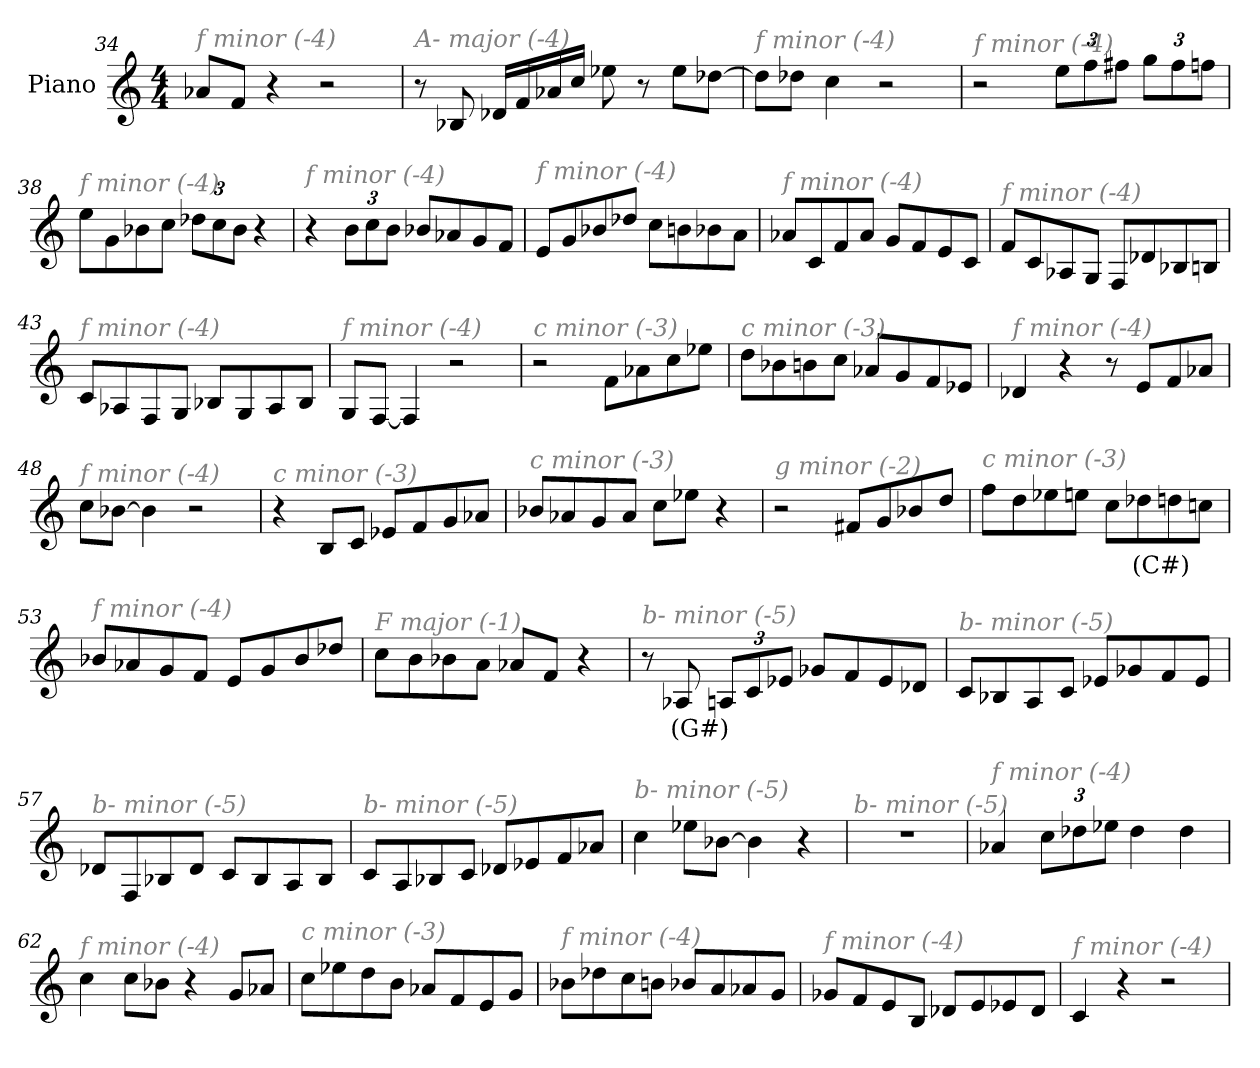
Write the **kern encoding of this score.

**kern	**text
*part1	*part1
*staff1	*staff1
*I"Piano	*
*I'Pno	*
*clefG2	*
*k[]	*
*M4/4	*
=34	=34
!LO:TX:i:color=#808080:t=f minor (-4)	!
8a-X/L	.
8f/J	.
4r	.
2r	.
=35	=35
!LO:TX:i:color=#808080:t=A- major (-4)	!
8r	.
8B-X/	.
16d-X/LL	.
16f/	.
16a-X/	.
16cc/JJ	.
8ee-X\	.
8r	.
8ee-\L	.
[8dd-X\J	.
!!LO:LB:g=z
=36	=36
!LO:TX:i:color=#808080:t=f minor (-4)	!
8dd-\L]	.
8dd-X\J	.
4cc\	.
2r	.
=37	=37
!LO:TX:i:color=#808080:t=f minor (-4)	!
2r	.
*Xbrackettup	*
12ee\L	.
12ff\	.
12ff#X\J	.
12gg\L	.
12ff#\	.
12ffn\J	.
=38	=38
!LO:TX:i:color=#808080:t=f minor (-4)	!
8ee\L	.
8g\	.
8b-X\	.
8cc\J	.
12dd-X\L	.
12cc\	.
12b-\J	.
4r	.
=39	=39
!LO:TX:i:color=#808080:t=f minor (-4)	!
4r	.
12b\L	.
12cc\	.
12b\J	.
8b-X/L	.
8a-X/	.
8g/	.
8f/J	.
!!LO:LB:g=z
=40	=40
!LO:TX:i:color=#808080:t=f minor (-4)	!
8e/L	.
8g/	.
8b-X/	.
8dd-X/J	.
8cc\L	.
8bn\	.
8b-X\	.
8a\J	.
=41	=41
!LO:TX:i:color=#808080:t=f minor (-4)	!
8a-X/L	.
8c/	.
8f/	.
8a-/J	.
8g/L	.
8f/	.
8e/	.
8c/J	.
=42	=42
!LO:TX:i:color=#808080:t=f minor (-4)	!
8f/L	.
8c/	.
8A-X/	.
8G/J	.
8F/L	.
8d-X/	.
8B-X/	.
8Bn/J	.
=43	=43
!LO:TX:i:color=#808080:t=f minor (-4)	!
8c/L	.
8A-X/	.
8F/	.
8G/J	.
8B-X/L	.
8G/	.
8A-/	.
8B-/J	.
!!LO:PB:g=z
=44	=44
!LO:TX:i:color=#808080:t=f minor (-4)	!
8G/L	.
[8F/J	.
4F/]	.
2r	.
=45	=45
!LO:TX:i:color=#808080:t=c minor (-3)	!
2r	.
8f\L	.
8a-X\	.
8cc\	.
8ee-X\J	.
=46	=46
!LO:TX:i:color=#808080:t=c minor (-3)	!
8dd\L	.
8b-X\	.
8bn\	.
8cc\J	.
8a-X/L	.
8g/	.
8f/	.
8e-X/J	.
=47	=47
!LO:TX:i:color=#808080:t=f minor (-4)	!
4d-X/	.
4r	.
8r	.
8e/L	.
8f/	.
8a-X/J	.
=48	=48
!LO:TX:i:color=#808080:t=f minor (-4)	!
8cc\L	.
[8b-X\J	.
4b-\]	.
2r	.
!!LO:LB:g=z
=49	=49
!LO:TX:i:color=#808080:t=c minor (-3)	!
4r	.
8B/L	.
8c/J	.
8e-X/L	.
8f/	.
8g/	.
8a-X/J	.
=50	=50
!LO:TX:i:color=#808080:t=c minor (-3)	!
8b-X/L	.
8a-X/	.
8g/	.
8a-/J	.
8cc\L	.
8ee-X\J	.
4r	.
=51	=51
!LO:TX:i:color=#808080:t=g minor (-2)	!
2r	.
8f#X/L	.
8g/	.
8b-X/	.
8dd/J	.
=52	=52
!LO:TX:i:color=#808080:t=c minor (-3)	!
8ff\L	.
8dd\	.
8ee-X\	.
8een\J	.
8cc\L	.
8dd-Xi\	(C#)
8dd\	.
8ccn\J	.
!!LO:LB:g=z
=53	=53
!LO:TX:i:color=#808080:t=f minor (-4)	!
8b-X/L	.
8a-X/	.
8g/	.
8f/J	.
8e/L	.
8g/	.
8b-/	.
8dd-X/J	.
=54	=54
!LO:TX:i:color=#808080:t=F major (-1)	!
8cc\L	.
8b\	.
8b-X\	.
8a\J	.
8a-X/L	.
8f/J	.
4r	.
=55	=55
!LO:TX:i:color=#808080:t=b- minor (-5)	!
8r	.
8A-Xi/	(G#)
12A/L	.
12c/	.
12e-X/J	.
8g-X/L	.
8f/	.
8e-/	.
8d-X/J	.
=56	=56
!LO:TX:i:color=#808080:t=b- minor (-5)	!
8c/L	.
8B-X/	.
8A/	.
8c/J	.
8e-X/L	.
8g-X/	.
8f/	.
8e-/J	.
!!LO:LB:g=z
=57	=57
!LO:TX:i:color=#808080:t=b- minor (-5)	!
8d-X/L	.
8F/	.
8B-X/	.
8d-/J	.
8c/L	.
8B-/	.
8A/	.
8B-/J	.
=58	=58
!LO:TX:i:color=#808080:t=b- minor (-5)	!
8c/L	.
8A/	.
8B-X/	.
8c/J	.
8d-X/L	.
8e-X/	.
8f/	.
8a-X/J	.
=59	=59
!LO:TX:i:color=#808080:t=b- minor (-5)	!
4cc\	.
8ee-X\L	.
[8b-X\J	.
4b-\]	.
4r	.
=60	=60
!LO:TX:i:color=#808080:t=b- minor (-5)	!
1r	.
=61	=61
!LO:TX:i:color=#808080:t=f minor (-4)	!
4a-X/	.
12cc\L	.
12dd-X\	.
12ee-X\J	.
4dd-\	.
4dd-\	.
!!LO:LB:g=z
=62	=62
!LO:TX:i:color=#808080:t=f minor (-4)	!
4cc\	.
8cc\L	.
8b-X\J	.
4r	.
8g/L	.
8a-X/J	.
=63	=63
!LO:TX:i:color=#808080:t=c minor (-3)	!
8cc\L	.
8ee-X\	.
8dd\	.
8b\J	.
8a-X/L	.
8f/	.
8e/	.
8g/J	.
=64	=64
!LO:TX:i:color=#808080:t=f minor (-4)	!
8b-X\L	.
8dd-X\	.
8cc\	.
8bn\J	.
8b-X/L	.
8a/	.
8a-X/	.
8g/J	.
=65	=65
!LO:TX:i:color=#808080:t=f minor (-4)	!
8g-X/L	.
8f/	.
8e/	.
8B/J	.
8d-X/L	.
8e/	.
8e-X/	.
8d-/J	.
=66	=66
!LO:TX:i:color=#808080:t=f minor (-4)	!
4c/	.
4r	.
2r	.
=	=
*-	*-
